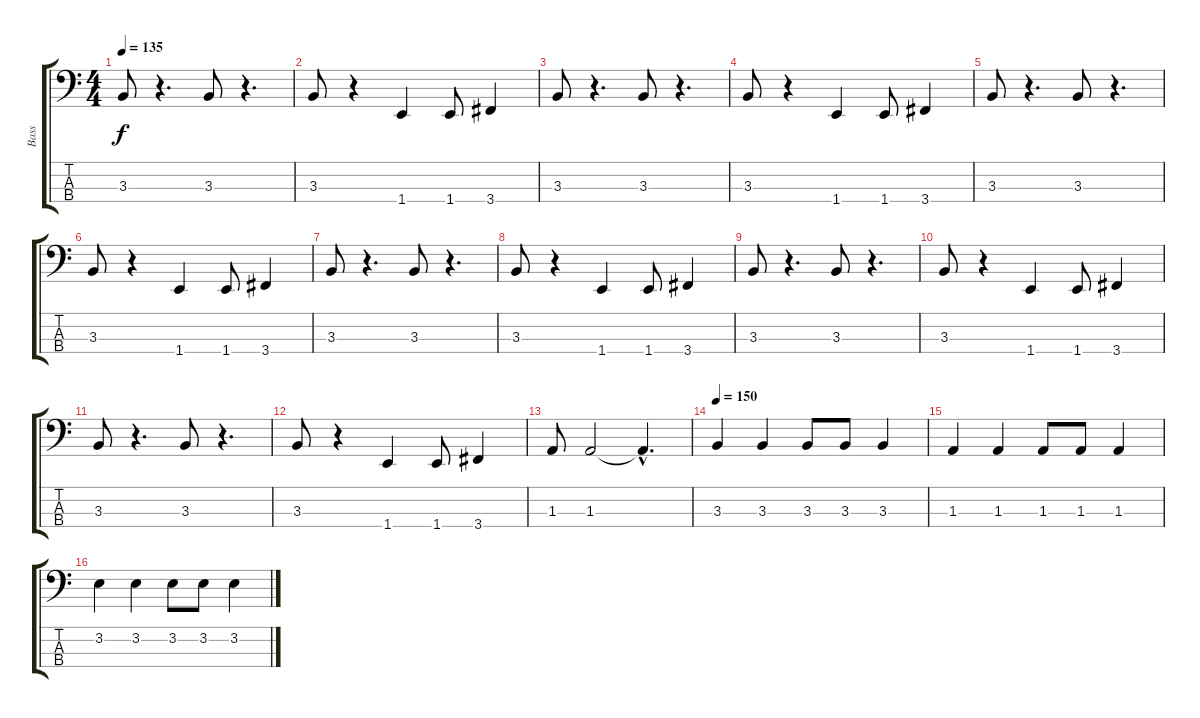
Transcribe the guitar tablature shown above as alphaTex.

\track ("Bass" "Bass") {instrument electricbasspick}
\staff {score tabs}
\tuning (Gb2 Db2 Ab1 Eb1) {hide}
\ts (4 4)
\tempo 135
\clef f4
\ks c
3.3.8{dy f} r.4{d} 3.3.8 r.4{d} |
3.3.8 r.4 1.4.4 1.4.8 3.4.4 |
3.3.8 r.4{d} 3.3.8 r.4{d} |
3.3.8 r.4 1.4.4 1.4.8 3.4.4 |
3.3.8 r.4{d} 3.3.8 r.4{d} |
3.3.8 r.4 1.4.4 1.4.8 3.4.4 |
3.3.8 r.4{d} 3.3.8 r.4{d} |
3.3.8 r.4 1.4.4 1.4.8 3.4.4 |
3.3.8 r.4{d} 3.3.8 r.4{d} |
3.3.8 r.4 1.4.4 1.4.8 3.4.4 |
3.3.8 r.4{d} 3.3.8 r.4{d} |
3.3.8 r.4 1.4.4 1.4.8 3.4.4 |
1.3.8 1.3.2 1.3{hac t}.4{d} |
\tempo 150
3.3.4 3.3.4 3.3.8 3.3.8 3.3.4 |
1.3.4 1.3.4 1.3.8 1.3.8 1.3.4 |
3.2.4 3.2.4 3.2.8 3.2.8 3.2.4
